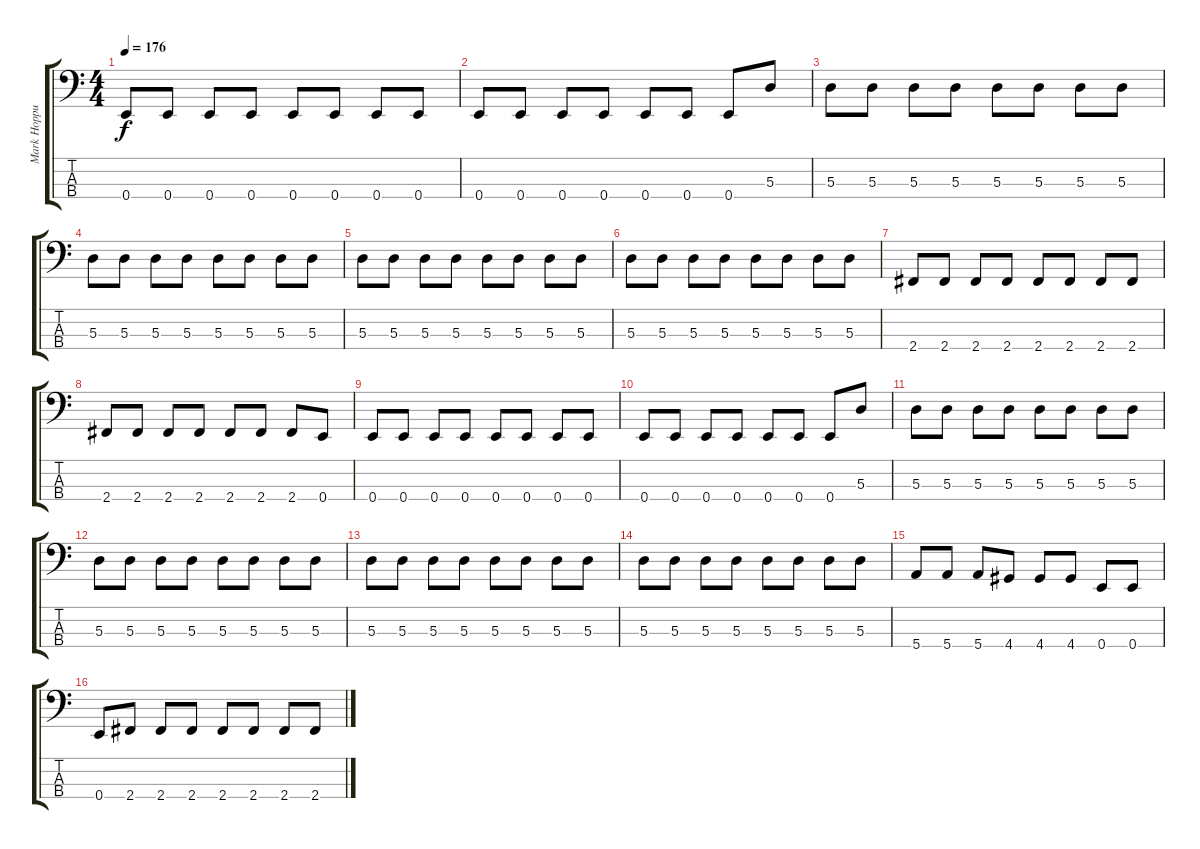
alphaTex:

\track ("Mark Hoppus - Bass" "Mark Hoppu") {instrument electricbasspick}
\staff {score tabs}
\tuning (G2 D2 A1 E1) {hide}
\ts (4 4)
\tempo 176
\clef f4
\ks c
0.4.8{dy f} 0.4.8 0.4.8 0.4.8 0.4.8 0.4.8 0.4.8 0.4.8 |
0.4.8 0.4.8 0.4.8 0.4.8 0.4.8 0.4.8 0.4.8 5.3.8 |
5.3.8 5.3.8 5.3.8 5.3.8 5.3.8 5.3.8 5.3.8 5.3.8 |
5.3.8 5.3.8 5.3.8 5.3.8 5.3.8 5.3.8 5.3.8 5.3.8 |
5.3.8 5.3.8 5.3.8 5.3.8 5.3.8 5.3.8 5.3.8 5.3.8 |
5.3.8 5.3.8 5.3.8 5.3.8 5.3.8 5.3.8 5.3.8 5.3.8 |
2.4.8 2.4.8 2.4.8 2.4.8 2.4.8 2.4.8 2.4.8 2.4.8 |
2.4.8 2.4.8 2.4.8 2.4.8 2.4.8 2.4.8 2.4.8 0.4.8 |
0.4.8 0.4.8 0.4.8 0.4.8 0.4.8 0.4.8 0.4.8 0.4.8 |
0.4.8 0.4.8 0.4.8 0.4.8 0.4.8 0.4.8 0.4.8 5.3.8 |
5.3.8 5.3.8 5.3.8 5.3.8 5.3.8 5.3.8 5.3.8 5.3.8 |
5.3.8 5.3.8 5.3.8 5.3.8 5.3.8 5.3.8 5.3.8 5.3.8 |
5.3.8 5.3.8 5.3.8 5.3.8 5.3.8 5.3.8 5.3.8 5.3.8 |
5.3.8 5.3.8 5.3.8 5.3.8 5.3.8 5.3.8 5.3.8 5.3.8 |
5.4.8 5.4.8 5.4.8 4.4.8 4.4.8 4.4.8 0.4.8 0.4.8 |
0.4.8 2.4.8 2.4.8 2.4.8 2.4.8 2.4.8 2.4.8 2.4.8
